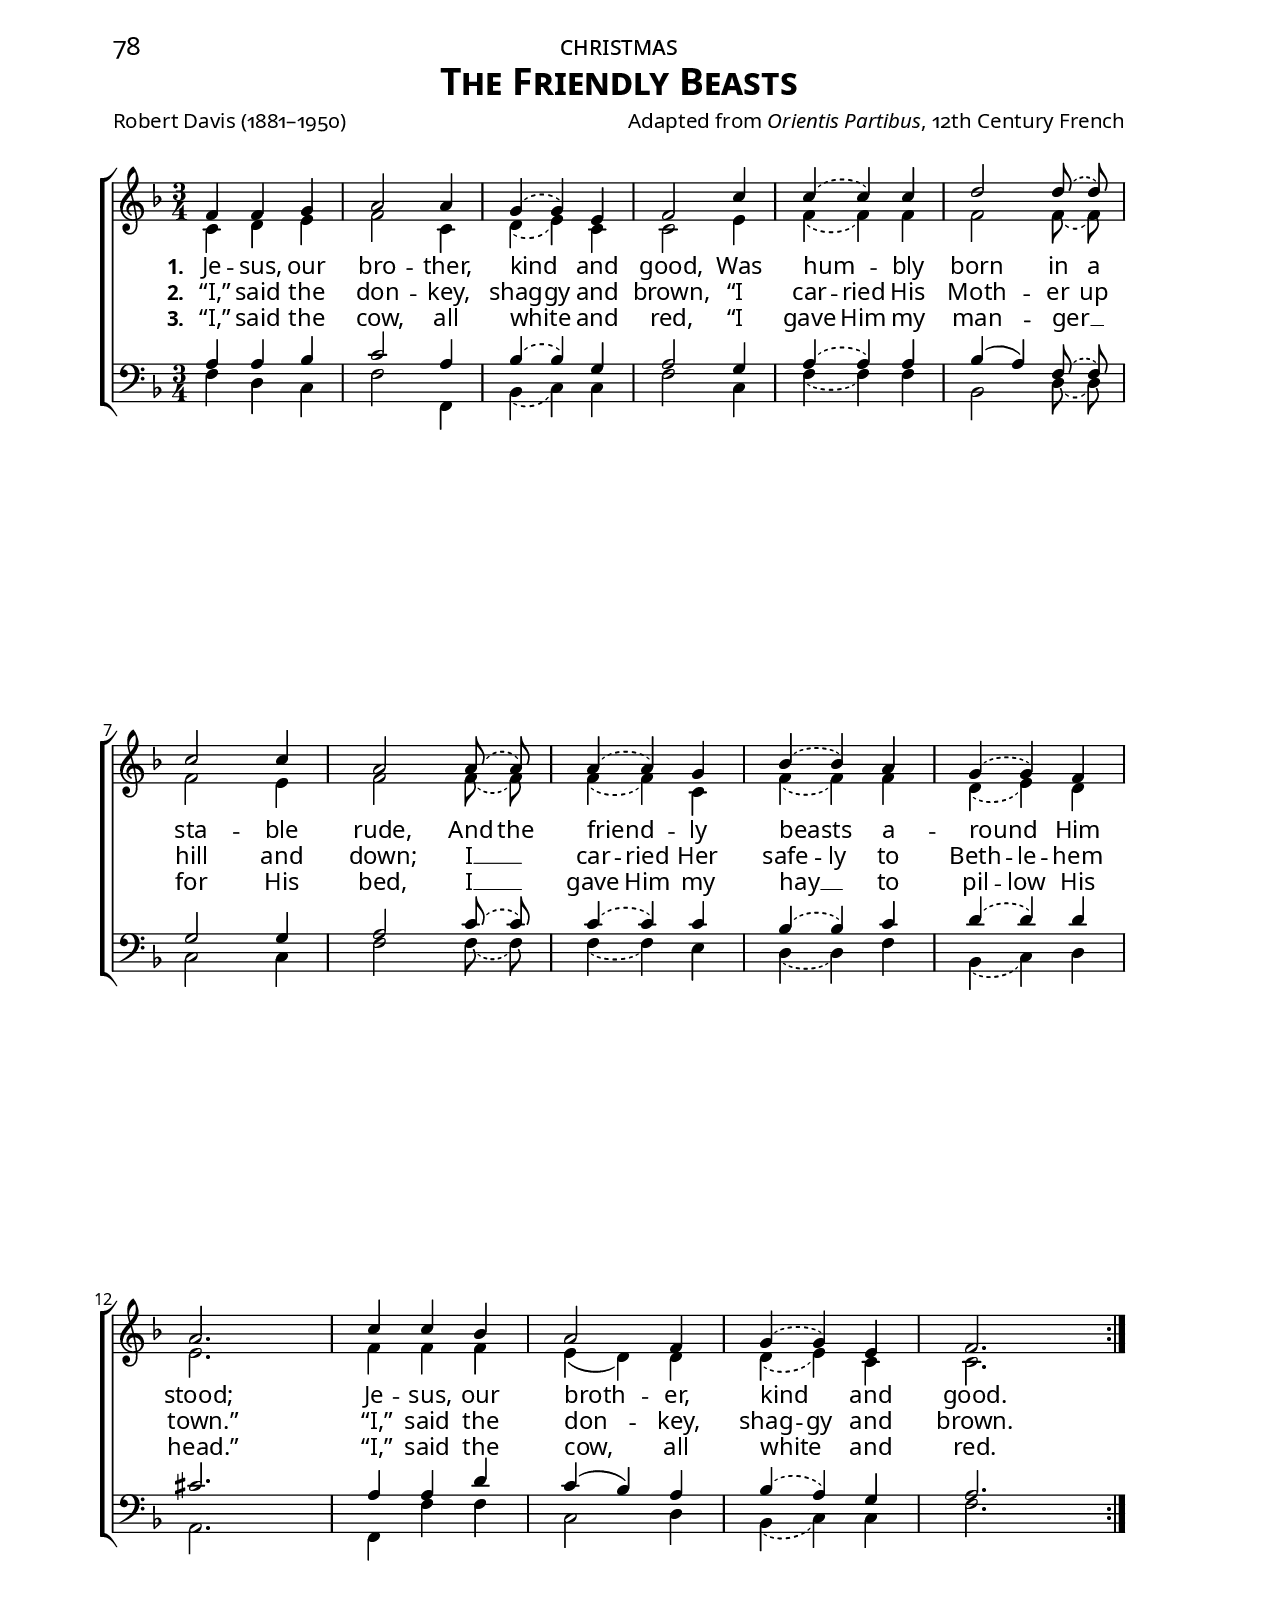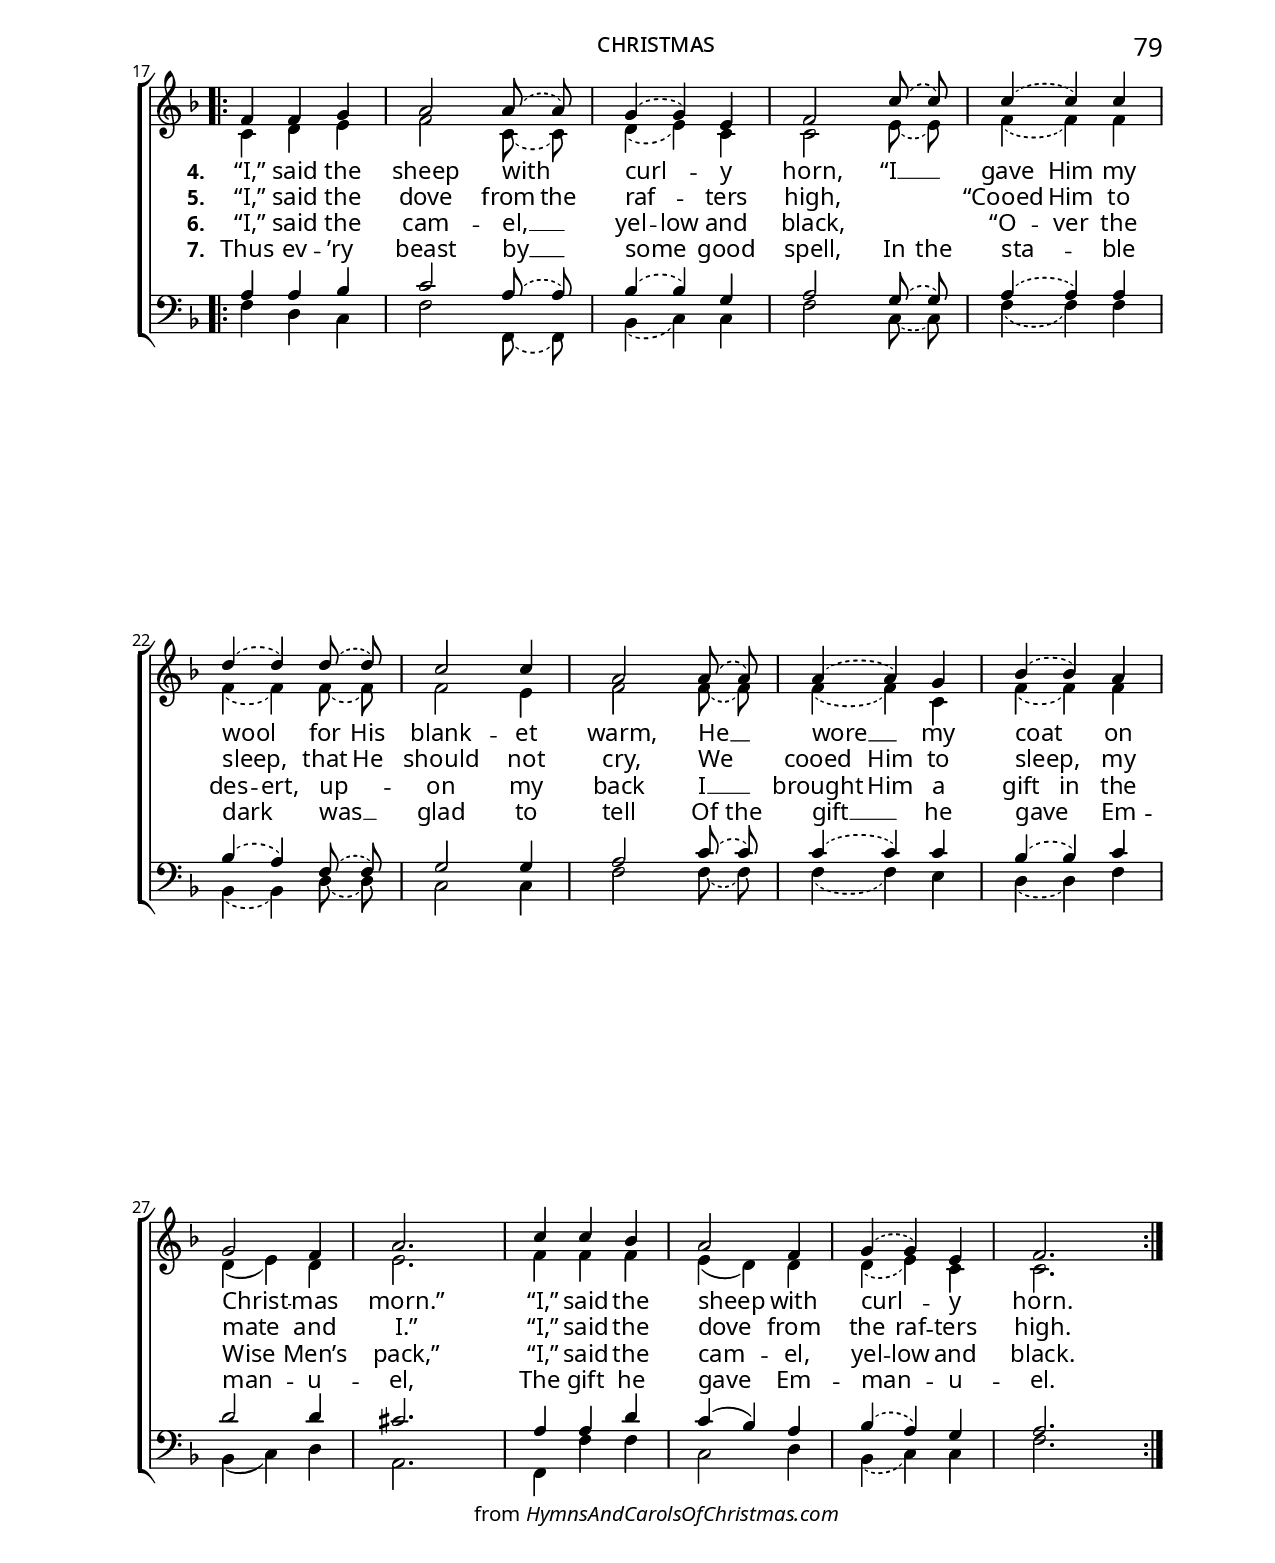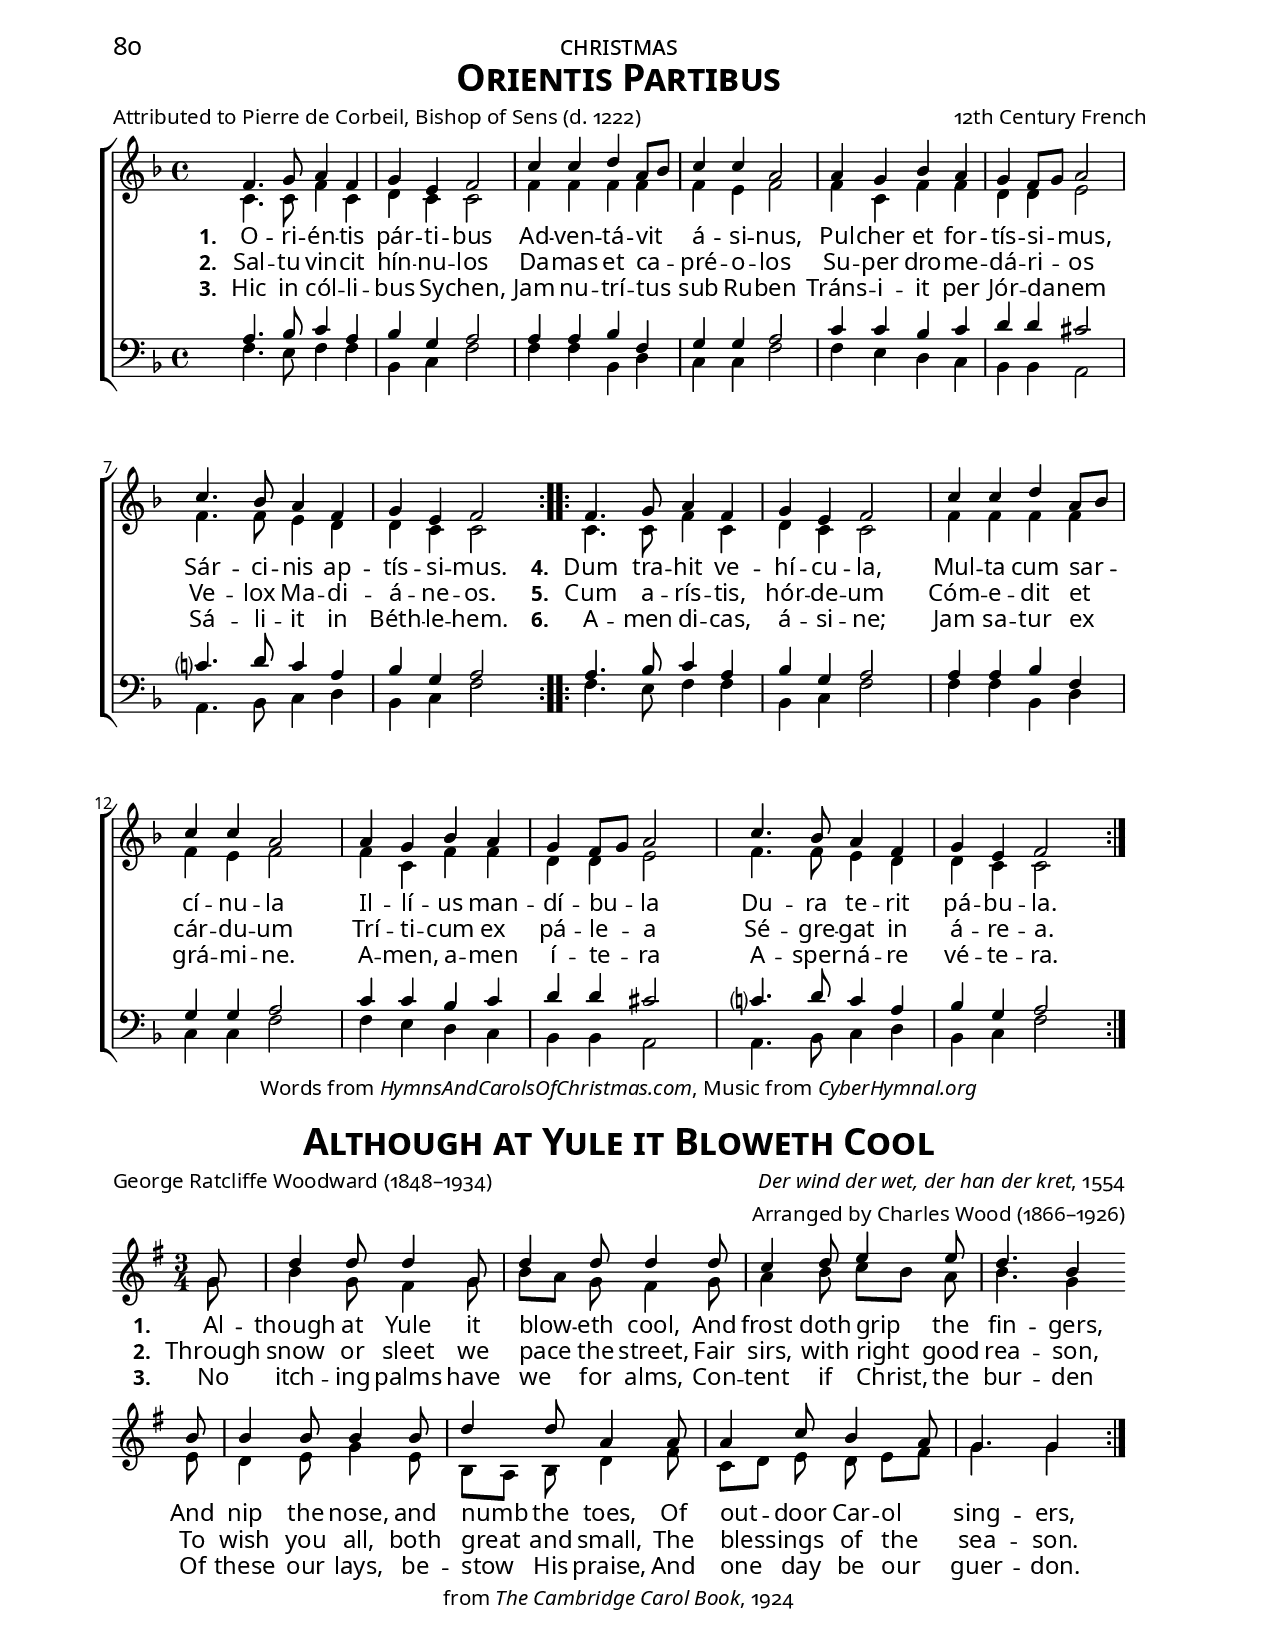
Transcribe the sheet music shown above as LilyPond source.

\version "2.14.2"
\include "util.ly"
\paper {
  print-all-headers = ##t
  paper-height = 11\in
  paper-width = 8.5\in
  indent = 0\in
  %system-system-spacing = #'((basic-distance . 10) (padding . 0))
  system-system-spacing =
    #'((basic-distance . 10)
       (minimum-distance . 10)
       (padding . 1.5)
       (stretchability . 100))
  score-markup-spacing = 
    #'((basic-distance . 5)
       (minimum-distance . 5)
       (padding . 1)
       (stretchability . 0))
  ragged-last-bottom = ##f
  ragged-bottom = ##f
  two-sided = ##t
  inner-margin = 1\in
  outer-margin = 0.75\in
  top-margin = 0.26\in
  bottom-margin = 0.25\in
  first-page-number = #078
  print-first-page-number = ##t
  headerLine = \markup{\override #'(font-name . "Garamond Premier Pro") \smallCapsOldStyle"christmas"}
  oddHeaderMarkup = \markup\fill-line{
     \override #'(font-name . "Garamond Premier Pro")\abs-fontsize #12.5
     \combine 
        \fill-line{"" \on-the-fly #print-page-number-check-first
        \oldStylePageNum""
        }
        \fill-line{\headerLine}
  }
  evenHeaderMarkup = \markup {
     \override #'(font-name . "Garamond Premier Pro")\abs-fontsize #12.5
     \combine
        \on-the-fly #print-page-number-check-first
        \oldStylePageNum""
        \fill-line{\headerLine}
  }
}
#(set-global-staff-size 18) \paper{ #(define fonts (make-pango-font-tree "Garamond Premier Pro" "Garamond Premier Pro" "Garamond Premier Pro" (/ 18 20))) }
global = {
  \key f \major
  \time 3/4
  \autoBeamOff
}

sopMusic = \relative c' {
  \repeat volta 3 {
    f4 f g |
    a2 a4 |
    \slurDashed g( g) e |
    f2 c'4 |
    c( c) c |
    
    d2 d8\noBeam( d) |
    c2 c4 |
    a2 \bar"" a8\noBeam( a) |
    a4( a) g |
    bes4( bes) a |
    
    g( g) f |
    a2. |
    c4 c bes |
    a2 f4 |
    g( g) e |
    f2.
  }
  \break
  
  \repeat volta 4 {
    f4 f g |
    a2 a8( a) |
    \slurDashed g4( g) e |
    f2 c'8( c) |
    c4( c) c |
    
    d4( d) d8\noBeam( d) |
    c2 c4 |
    a2 \bar"" a8\noBeam( a) |
    a4( a) g |
    bes4( bes) a |
    
    g2 f4 |
    a2. |
    c4 c bes |
    a2 f4 |
    g( g) e |
    f2.
  }
}
sopWords = \lyricmode {
  
}

altoMusic = \relative c' {
  \slurDashed
  c4 d e |
  f2 c4 |
  d4( e) c |
  c2 e4 |
  
  f( f) f |
  f2 f8( f) |
  f2 e4 |
  f2 f8( f) |
  
  f4( f) c4 |
  f4( f) f4 |
  d4( e) d4 |
  e2. |
  
  f4 f f |
  \slurSolid
  e( d) d |
  \slurDashed
  d( e) c |
  c2.
  
  
  
  \slurDashed
  c4 d e |
  f2 c8( c) |
  d4( e) c |
  c2 e8( e) |
  
  f4( f) f |
  f4( f) f8( f) |
  f2 e4 |
  f2 f8( f) |
  
  f4( f) c4 |
  f4( f) f4 |
  \slurSolid d4( e) d4 |
  e2. |
  
  f4 f f |
  e( d) d |
  \slurDashed
  d( e) c |
  c2.
}
altoWords = \lyricmode {
  \dropLyricsIX
  \set stanza = #"1. "
  \set ignoreMelismata = ##t
  Je -- sus, our bro -- ther, kind _ and good, Was hum -- _ bly born in a sta -- ble rude,
  And the friend -- _ ly beasts _ a -- round _ Him stood; Je -- sus, our broth -- _ er, kind _ and good.
  
  \set stanza = #"4. "
  \set ignoreMelismata = ##t
  “I,” said the sheep with _ curl -- _ y horn, “I __ _ gave Him my wool _ for His blank -- et warm,
  He __ _ wore __ _ my coat _ on Christ -- _ mas morn.” “I,” said the sheep _ with curl -- _ y horn.
}
altoWordsII = \lyricmode {
  \dropLyricsIX
%\markup\italic
  \set stanza = #"2. "
  \set ignoreMelismata = ##t
  “I,” said the don -- key, shag -- gy and brown, “I car -- ried His Moth -- er up hill and down;
  I __ _ car -- ried Her safe -- ly to Beth -- le -- hem town.” “I,” said the don -- _ key, shag -- gy and brown.
  
  \set stanza = #"5. "
  \set ignoreMelismata = ##t
  “I,” said the dove from the raf -- _ ters high,
  "" "" “Cooed Him to sleep, _ that He should not cry,
  We _ cooed Him to sleep, _ my mate _ and I.”
  “I,” said the dove _ from the raf -- ters high.
}
altoWordsIII = \lyricmode {
  \dropLyricsIX
  \set stanza = #"3. "
  \set ignoreMelismata = ##t
  “I,” said the cow, all white _ and red, “I gave Him my man -- ger __ _ for His bed,
  I __ _ gave Him my hay __ _ to pil -- low His head.” “I,” said the cow, _ all white _ and red.
  
  \set stanza = #"6. "
  \set ignoreMelismata = ##t
  “I,” said the cam -- el, __ _ yel -- low and black,
  "" "" “O -- ver the des -- ert, up -- _ on my back
  I __ _ brought Him a gift in the Wise _ Men’s pack,”
  “I,” said the cam -- _ el, yel -- low and black.
}
altoWordsIV = \lyricmode {
  \dropLyricsIX
  \repeat unfold 32 \skip1
  \set stanza = #"7. "
  \set ignoreMelismata = ##t
  Thus ev -- ’ry beast by __ _ some _ good spell,
  In the sta -- _ ble dark _ was __ _ glad to tell
  Of the gift __ _ he gave _ Em -- man -- _ u -- el,
  The gift he gave _ Em -- man -- _ u -- el.
}
altoWordsV = \lyricmode {
}
altoWordsVI = \lyricmode {
}
altoWordsVII = \lyricmode {
}
tenorMusic = \relative c' {
  \slurDashed
  a4 a bes |
  c2 a4 |
  bes( bes) g |
  a2 g4 |
  
  a( a) a |
  \slurSolid
  bes( a) \slurDashed f8( f) |
  g2 g4 |
  a2 c8( c) |
  
  c4( c) c4 |
  bes4( bes) c4 |
  d4( d) d4 |
  cis2. |
  
  a4 a d |
  \slurSolid
  c( bes) a |
  \slurDashed
  bes( a) g |
  a2.
  
  
  
  \slurDashed
  a4 a bes |
  c2 a8( a) |
  bes4( bes) g |
  a2 g8( g) |
  
  a4( a) a |
  bes( a) f8( f) |
  g2 g4 |
  a2 c8( c) |
  
  c4( c) c4 |
  bes4( bes) c4 |
  d2 d4 |
  cis2. |
  
  a4 a d |
  \slurSolid
  c( bes) a |
  \slurDashed
  bes( a) g |
  a2.
}
tenorWords = \lyricmode {

}

bassMusic = \relative c {
  \slurDashed
  f4 d c |
  f2 f,4 |
  bes4( c) c4 |
  f2 c4 |
  
  f( f) f |
  bes,2 d8( d) |
  c2 c4 |
  f2 f8( f) |
  
  f4( f) e4 |
  d4( d) f4 |
  bes,4( c) d4 |
  a2. |
  
  f4 f' f |
  c2 d4 |
  bes( c) c4 |
  f2.
  
  
  
  
  \slurDashed
  f4 d c |
  f2 f,8( f) |
  bes4( c) c4 |
  f2 c8( c) |
  
  f4( f) f |
  bes,4( bes) d8( d) |
  c2 c4 |
  f2 f8( f) |
  
  f4( f) e4 |
  d4( d) f4 |
  \slurSolid
  bes,4( c) d4 |
  a2. |
  
  f4 f' f |
  c2 d4 |
  \slurDashed
  bes( c) c4 |
  f2.
}
bassWords = \lyricmode {

}

\score {
  <<
   \new ChoirStaff <<
%    \new Lyrics = sopranos \with { \override VerticalAxisGroup #'nonstaff-relatedstaff-spacing = #'((basic-distance . 1)) }
    \new Staff = women <<
      \new Voice = "sopranos" { \voiceOne << \global \sopMusic >> }
      \new Voice = "altos" { \voiceTwo << \global \altoMusic >> }
    >>
   \new Staff = men <<
      \clef bass
      \new Voice = "tenors" { \voiceOne << \global \tenorMusic >> }
      \new Voice = "basses" { \voiceTwo << \global \bassMusic >> }
    >>
    \new Lyrics \with { alignAboveContext = #"women" \override VerticalAxisGroup #'nonstaff-relatedstaff-spacing = #'((basic-distance . 1))} \lyricsto "sopranos" \sopWords
    \new Lyrics = "altosVII"  \with { alignBelowContext = #"women" \override VerticalAxisGroup #'nonstaff-relatedstaff-spacing = #'((padding . -0.5)) } \lyricsto "altos" \altoWordsVII
    \new Lyrics = "altosVI"  \with { alignBelowContext = #"women" \override VerticalAxisGroup #'nonstaff-relatedstaff-spacing = #'((padding . -0.5)) } \lyricsto "altos" \altoWordsVI
    \new Lyrics = "altosV"  \with { alignBelowContext = #"women" \override VerticalAxisGroup #'nonstaff-relatedstaff-spacing = #'((padding . -0.5)) } \lyricsto "altos" \altoWordsV
    \new Lyrics = "altosIV"  \with { alignBelowContext = #"women" \override VerticalAxisGroup #'nonstaff-relatedstaff-spacing = #'((padding . -0.5)) } \lyricsto "altos" \altoWordsIV
    \new Lyrics = "altosIII"  \with { alignBelowContext = #"women" \override VerticalAxisGroup #'nonstaff-relatedstaff-spacing = #'((padding . -0.5)) } \lyricsto "altos" \altoWordsIII
    \new Lyrics = "altosII"  \with { alignBelowContext = #"women" \override VerticalAxisGroup #'nonstaff-relatedstaff-spacing = #'((padding . -0.5)) } \lyricsto "altos" \altoWordsII
    \new Lyrics = "altos"  \with { alignBelowContext = #"women" \override VerticalAxisGroup #'nonstaff-relatedstaff-spacing = #'((padding . -0.5)) } \lyricsto "altos" \altoWords
    \new Lyrics \with { alignAboveContext = #"men" \override VerticalAxisGroup #'nonstaff-relatedstaff-spacing = #'((basic-distance . 1)) } \lyricsto "tenors" \tenorWords
    \new Lyrics \with { alignBelowContext = #"men" \override VerticalAxisGroup #'nonstaff-relatedstaff-spacing = #'((basic-distance . 1)) } \lyricsto "basses" \bassWords
  >>
%    \new PianoStaff << \new Staff { \new Voice { \pianoRH } } \new Staff { \clef "bass" \pianoLH } >>
  >>
  \layout {
  \context {
    \Lyrics
    \override LyricText #'font-size = #1.3
  }
%{IF_LESSER
\context {
  \Lyrics
  \override LyricText #'font-size = #1.2
}
%}%END_IF_LESSER
%6.14 \context {\Lyrics\override LyricText #'font-size = #0.8 }
    #(define fonts (make-pango-font-tree "Garamond Premier Pro" "Garamond Premier Pro" "Garamond Premier Pro" (/ 18 20)))
    \context {
      \Score
      \override SpacingSpanner #'base-shortest-duration = #(ly:make-moment 1 2)
      \override SpacingSpanner #'common-shortest-duration = #(ly:make-moment 1 2)
    }
    \context {
      % Remove all empty staves
      % \Staff \RemoveEmptyStaves \override VerticalAxisGroup #'remove-first = ##t
    }
    \context {
      \Lyrics
      \override LyricText #'X-offset = #center-on-word
    }
  }
  \header {
    title = \markup{\override #'(font-name . "Garamond Premier Pro Semibold"){ \abs-fontsize #18 \smallCapsOldStyle"The Friendly Beasts"}}
    poet = \markup\oldStyleNum"Robert Davis (1881–1950)"
    composer = \markup\concat{"Adapted from "\italic"Orientis Partibus" \oldStyleNum", 12th Century French"}
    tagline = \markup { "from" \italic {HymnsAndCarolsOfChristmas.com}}
  }
}
%IF_NOT_LESSER
\markup \fill-line \center-align { \concat{ "from " \italic "HymnsAndCarolsOfChristmas.com"}}
\pageBreak












global = {
  \key f \major
  \time 4/4
  \autoBeamOff
}

sopMusic = \relative c' {
  \repeat volta 3 {
    f4. g8 a4 f |
    g e f2 |
    c'4 c d a8[ bes] |
    c4 c a2 |
    
    a4 g bes a |
    g f8[ g] a2 |
    c4. bes8 a4 f |
    g e f2
  }
  
}
sopWords = \lyricmode {
  
}

altoMusic = \relative c' {
  c4. c8 f4 c |
  d c c2 |
  f4 f f f |
  f e f2 |
  
  f4 c f f |
  d d e2 |
  f4. f8 e4 d |
  d c c2
}
altoWords = \lyricmode {
  \dropLyricsIX
  \set stanza = #"1. "
  O -- ri -- én -- tis pár -- ti -- bus
  Ad -- ven -- tá -- vit á -- si -- nus,
  Pul -- cher et for -- tís -- si -- mus,
  Sár -- ci -- nis ap -- tís -- si -- mus.

  \set stanza = #"4. "
  Dum tra -- hit ve -- hí -- cu -- la,
  Mul -- ta cum sar -- cí -- nu -- la
  Il -- lí -- us man -- dí -- bu -- la
  Du -- ra te -- rit pá -- bu -- la.
}
altoWordsII = \lyricmode {
  \dropLyricsIX
%\markup\italic
  \set stanza = #"2. "
  Sal -- tu vin -- cit hín -- nu -- los
  Da -- mas et ca -- pré -- o -- los
  Su -- per dro -- me -- dá -- ri -- os
  Ve -- lox Ma -- di -- á -- ne -- os.
  
  \set stanza = #"5. "
  Cum a -- rís -- tis, hór -- de -- um
  Cóm -- e -- dit et cár -- du -- um
  Trí -- ti -- cum ex pá -- le -- a
  Sé -- gre -- gat in á -- re -- a.
}
altoWordsIII = \lyricmode {
  \dropLyricsIX
  \set stanza = #"3. "
  Hic in cól -- li -- bus Sy -- chen,
  Jam nu -- trí -- tus sub Ru -- ben
  Tráns -- i -- it per Jór -- da -- nem
  Sá -- li -- it in Béth -- le -- hem.
  
  \set stanza = #"6. "
  A -- men di -- cas, á -- si -- ne;
  Jam sa -- tur ex grá -- mi -- ne.
  A -- men, a -- men í -- te -- ra
  A -- sper -- ná -- re vé -- te -- ra.
}
altoWordsIV = \lyricmode {
}
altoWordsV = \lyricmode {
}
altoWordsVI = \lyricmode {
}
altoWordsVII = \lyricmode {
  \set stanza = #"7. "
}
tenorMusic = \relative c' {
  a4. bes8 c4 a |
  bes g a2 |
  a4 a bes f |
  g g a2 |
  
  c4 c bes c |
  d d cis2 |
  c?4. d8 c4 a |
  bes g a2
}
tenorWords = \lyricmode {

}

bassMusic = \relative c {
  f4. e8 f4 f |
  bes, c f2 |
  f4 f bes, d |
  c c f2 |
  
  f4 e d c |
  bes bes a2 |
  a4. bes8 c4 d |
  bes c f2 
}
bassWords = \lyricmode {

}

\score {
  <<
   \new ChoirStaff <<
%    \new Lyrics = sopranos \with { \override VerticalAxisGroup #'nonstaff-relatedstaff-spacing = #'((basic-distance . 1)) }
    \new Staff = women <<
      \new Voice = "sopranos" { \voiceOne << \global \repeat unfold2\sopMusic >> }
      \new Voice = "altos" { \voiceTwo << \global \repeat unfold2\altoMusic >> }
    >>
    \new Lyrics \with { alignAboveContext = #"women" \override VerticalAxisGroup #'nonstaff-relatedstaff-spacing = #'((basic-distance . 1))} \lyricsto "sopranos" \sopWords
    \new Lyrics = "altosVII"  \with { alignBelowContext = #"women" \override VerticalAxisGroup #'nonstaff-relatedstaff-spacing = #'((padding . -0.5)) } \lyricsto "sopranos" \altoWordsVII
    \new Lyrics = "altosVI"  \with { alignBelowContext = #"women" \override VerticalAxisGroup #'nonstaff-relatedstaff-spacing = #'((padding . -0.5)) } \lyricsto "sopranos" \altoWordsVI
    \new Lyrics = "altosV"  \with { alignBelowContext = #"women" \override VerticalAxisGroup #'nonstaff-relatedstaff-spacing = #'((padding . -0.5)) } \lyricsto "sopranos" \altoWordsV
    \new Lyrics = "altosIV"  \with { alignBelowContext = #"women" \override VerticalAxisGroup #'nonstaff-relatedstaff-spacing = #'((padding . -0.5)) } \lyricsto "sopranos" \altoWordsIV
    \new Lyrics = "altosIII"  \with { alignBelowContext = #"women" \override VerticalAxisGroup #'nonstaff-relatedstaff-spacing = #'((padding . -0.5)) } \lyricsto "sopranos" \altoWordsIII
    \new Lyrics = "altosII"  \with { alignBelowContext = #"women" \override VerticalAxisGroup #'nonstaff-relatedstaff-spacing = #'((padding . -0.5)) } \lyricsto "sopranos" \altoWordsII
    \new Lyrics = "altos"  \with { alignBelowContext = #"women" \override VerticalAxisGroup #'nonstaff-relatedstaff-spacing = #'((padding . -0.5)) } \lyricsto "sopranos" \altoWords
   \new Staff = men <<
      \clef bass
      \new Voice = "tenors" { \voiceOne << \global \repeat unfold2\tenorMusic >> }
      \new Voice = "basses" { \voiceTwo << \global \repeat unfold2\bassMusic >> }
    >>
    \new Lyrics \with { alignAboveContext = #"men" \override VerticalAxisGroup #'nonstaff-relatedstaff-spacing = #'((basic-distance . 1)) } \lyricsto "tenors" \tenorWords
    \new Lyrics \with { alignBelowContext = #"men" \override VerticalAxisGroup #'nonstaff-relatedstaff-spacing = #'((basic-distance . 1)) } \lyricsto "basses" \bassWords
  >>
%    \new PianoStaff << \new Staff { \new Voice { \pianoRH } } \new Staff { \clef "bass" \pianoLH } >>
  >>
  \layout {
  \context {
    \Lyrics
    \override LyricText #'font-size = #1.3
  }
    \context {
      \Score
      \override SpacingSpanner #'common-shortest-duration = #(ly:make-moment 1 4)
    }
    \context {
      % Remove all empty staves
      % \Staff \RemoveEmptyStaves \override VerticalAxisGroup #'remove-first = ##t
    }
    \context {
      \Lyrics
      \override LyricText #'X-offset = #center-on-word
    }
  }
  \header {
    title = \markup{\override #'(font-name . "Garamond Premier Pro Semibold"){ \abs-fontsize #18 \smallCapsOldStyle"Orientis Partibus"}}
    poet = \markup\oldStyleNum"Attributed to Pierre de Corbeil, Bishop of Sens (d. 1222)"
    composer = \markup\oldStyleNum"12th Century French"
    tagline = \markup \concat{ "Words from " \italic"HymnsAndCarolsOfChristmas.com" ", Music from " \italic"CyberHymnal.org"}
  }
}
\markup \fill-line{\concat{ "Words from " \italic"HymnsAndCarolsOfChristmas.com" ", Music from " \italic"CyberHymnal.org"}}
\markup\vspace#0.5


















global = {
  \key g \major
  \time 3/4
  \autoBeamOff
  \override DynamicLineSpanner #'staff-padding = #0.0
  \override DynamicLineSpanner #'Y-extent = #'(-1 . 1)
}

sopMusic = \relative c' {
  \repeat volta 2 {
    \partial 8 g'8 |
    d'4 d8 d4 g,8 |
    d'4 d8 d4 d8 |
    c4 d8 e4 e8 |
    d4. b4 \bar""\break b8 |
    
    b4 b8 b4 b8 |
    d4 d8 a4 a8 |
    a4 c8 b4 a8 |
    \partial 8*5 g4. g4
  }
  \break
}
sopWords = \lyricmode {
  
}

altoMusic = \relative c' {
  g'8 |
  b4 g8 fis4 g8 |
  b8[ a] g fis4 g8 |
  a4 b8 c[ b] a |
  b4. g4 e8 |
  
  d4 e8 g4 e8 |
  b[ a] b d4 fis8 |
  c[ d] e d e[ fis] |
  g4. g4
}
altoWords = \lyricmode {
  \set stanza = #"1. "
  Al -- though at Yule it blow -- eth cool,
  And frost doth grip the fin -- gers,
  And nip the nose, and numb the toes,
  Of out -- door Car -- ol sing -- ers,
  
  \set stanza = #"4. "
  By tho -- rough -- fare, through slum or square,
  Our Choir the praise re -- hear -- ses
  "(As" on we pass) of ‘Wen -- ces -- las’
  That ‘Good King,’ and his mer -- cies.
}
altoWordsII = \lyricmode {
%\markup\italic
  \set stanza = #"2. "
  Through snow or sleet we pace the street,
  Fair sirs, with right good rea -- son,
  To wish you all, both great and small,
  The bless -- ings of the sea -- son.
  
  \set stanza = #"5. "
  Then we can sing, a pret -- ty thing,
  ‘The Holly and I -- vy ber -- ry;’
  But best we ken ‘Good gen -- tle -- men,
  God rest you, rest you mer -- ry.’
}
altoWordsIII = \lyricmode {
  \set stanza = #"3. "
  No itch -- ing palms have we for alms,
  Con -- tent if Christ, the bur -- den
  Of these our lays, be -- stow His praise,
  And one day be our guer -- don.
  
  \set stanza = #"6. "
  We think to spell, ‘Good news, No -- el,
  And eke a won -- der sto -- ry:
  The Vir -- gin mild hath borne the Child:
  E’en God, the King of Glo -- ry.’
  
}
altoWordsIV = \lyricmode {
}
altoWordsV = \lyricmode {
}
altoWordsVI = \lyricmode {
}
tenorMusic = \relative c' {
  gis8 |
}
tenorWords = \lyricmode {

}

bassMusic = \relative c {
  e8 |
}
bassWords = \lyricmode {

}

pianoRH = \relative c' {
  
}
pianoLH = \relative c' {
  
}

\score {
  <<
   \new ChoirStaff <<
    \new Staff = women <<
      \new Voice = "sopranos" { \voiceOne << \global \sopMusic >> }
      \new Voice = "altos" { \voiceTwo << \global \altoMusic >> }
    >>
    \new Lyrics \with { alignAboveContext = #"women" \override VerticalAxisGroup #'nonstaff-relatedstaff-spacing = #'((basic-distance . 1))} \lyricsto "sopranos" \sopWords
    \new Lyrics = "altosVI"  \with { alignBelowContext = #"women" } \lyricsto "altos" \altoWordsVI
    \new Lyrics = "altosV"  \with { alignBelowContext = #"women" } \lyricsto "altos" \altoWordsV
    \new Lyrics = "altosIV"  \with { alignBelowContext = #"women" } \lyricsto "altos" \altoWordsIV
    \new Lyrics = "altosIII"  \with { alignBelowContext = #"women" } \lyricsto "altos" \altoWordsIII
    \new Lyrics = "altosII"  \with { alignBelowContext = #"women" } \lyricsto "altos" \altoWordsII
    \new Lyrics = "altos"  \with { alignBelowContext = #"women" } \lyricsto "altos" \altoWords
  >>
%    \new PianoStaff << \new Staff { \new Voice { \pianoRH } } \new Staff { \clef "bass" \pianoLH } >>
  >>
  \layout {
  \context {
    \Lyrics
    \override LyricText #'font-size = #1.3
  }
    \context {
      \Score
      %\override SpacingSpanner #'base-shortest-duration = #(ly:make-moment 1 8)
      %\override SpacingSpanner #'common-shortest-duration = #(ly:make-moment 1 4)
    }
    \context {
      % Remove all empty staves
      % \Staff \RemoveEmptyStaves \override VerticalAxisGroup #'remove-first = ##t
    }
    \context {
      \Lyrics
      \override LyricText #'X-offset = #center-on-word
    }
  }
  \header {
    title = \markup{\override #'(font-name . "Garamond Premier Pro Semibold"){ \abs-fontsize #18 \smallCapsOldStyle"Although at Yule it Bloweth Cool"}}
    poet = \markup\oldStyleNum"George Ratcliffe Woodward (1848–1934)"
    composer = \markup \concat{\italic "Der wind der wet, der han der kret" \oldStyleNum", 1554"}
    arranger = \markup\oldStyleNum"Arranged by Charles Wood (1866–1926)"
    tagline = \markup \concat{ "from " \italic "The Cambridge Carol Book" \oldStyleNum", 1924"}
  }
}
\header{tagline = \markup \concat{ "from " \italic "The Cambridge Carol Book" \oldStyleNum", 1924"}}
%END_IF_NOT_LESSER
%{IF_LESSER
\header{tagline = \markup{ \concat{ "from " \italic "HymnsAndCarolsOfChristmas.com"}} }
%}%END_IF_LESSER

